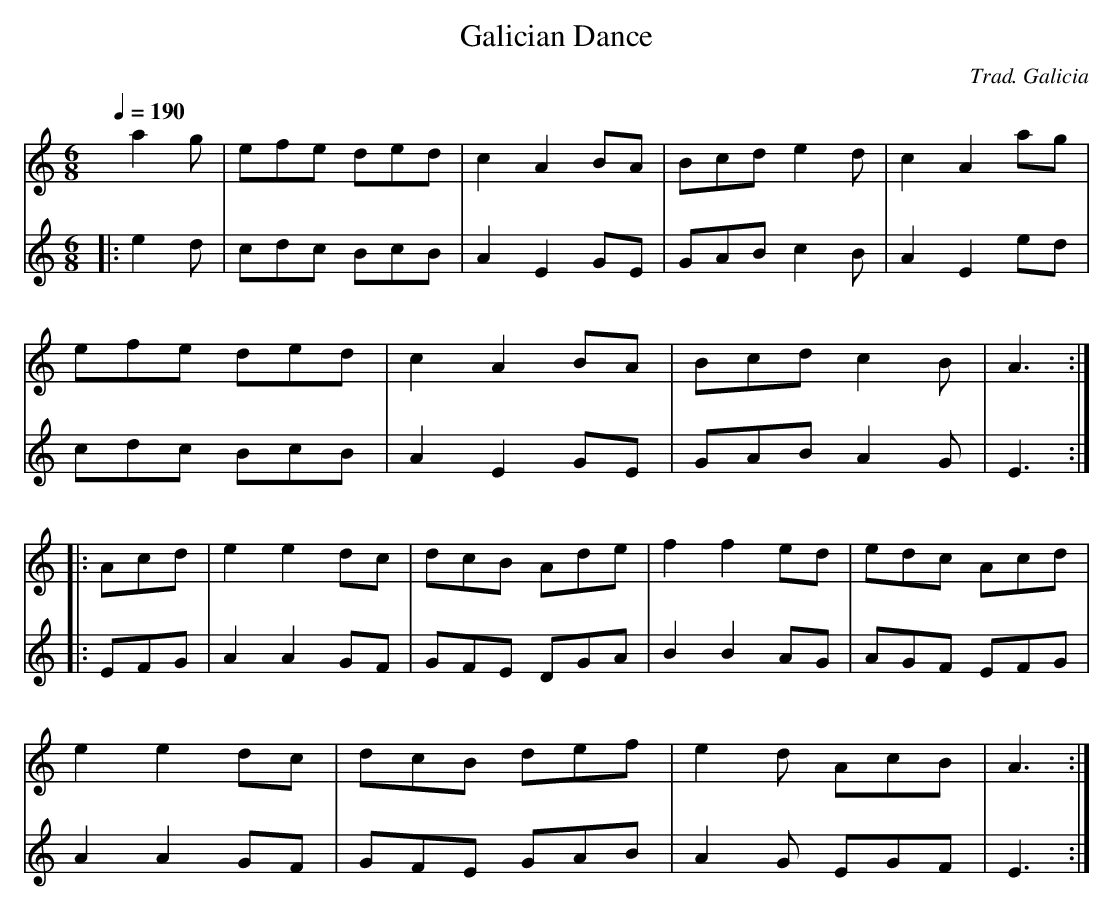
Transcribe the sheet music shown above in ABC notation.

X:1
T:Galician Dance
C:Trad. Galicia
M:6/8
L:1/8
Q:1/4=190
K:Am
V:1
a2 g |efe ded |c2 A2 BA |Bcd e2 d |c2 A2 ag |
efe ded |c2 A2 BA |Bcd c2 B |A3 ::
Acd |e2 e2  dc |dcB Ade |f2 f2 ed |edc Acd |
e2 e2 dc |dcB def |e2 d AcB |A3 :|
V:2
|: e2 d |cdc BcB |A2 E2 GE |GAB c2 B |A2 E2 ed|
cdc BcB |A2 E2 GE |GAB A2 G |E3 ::
EFG |A2 A2 GF |GFE DGA |B2 B2 AG |AGF EFG |
A2 A2 GF |GFE GAB |A2 G EGF |E3 :|
